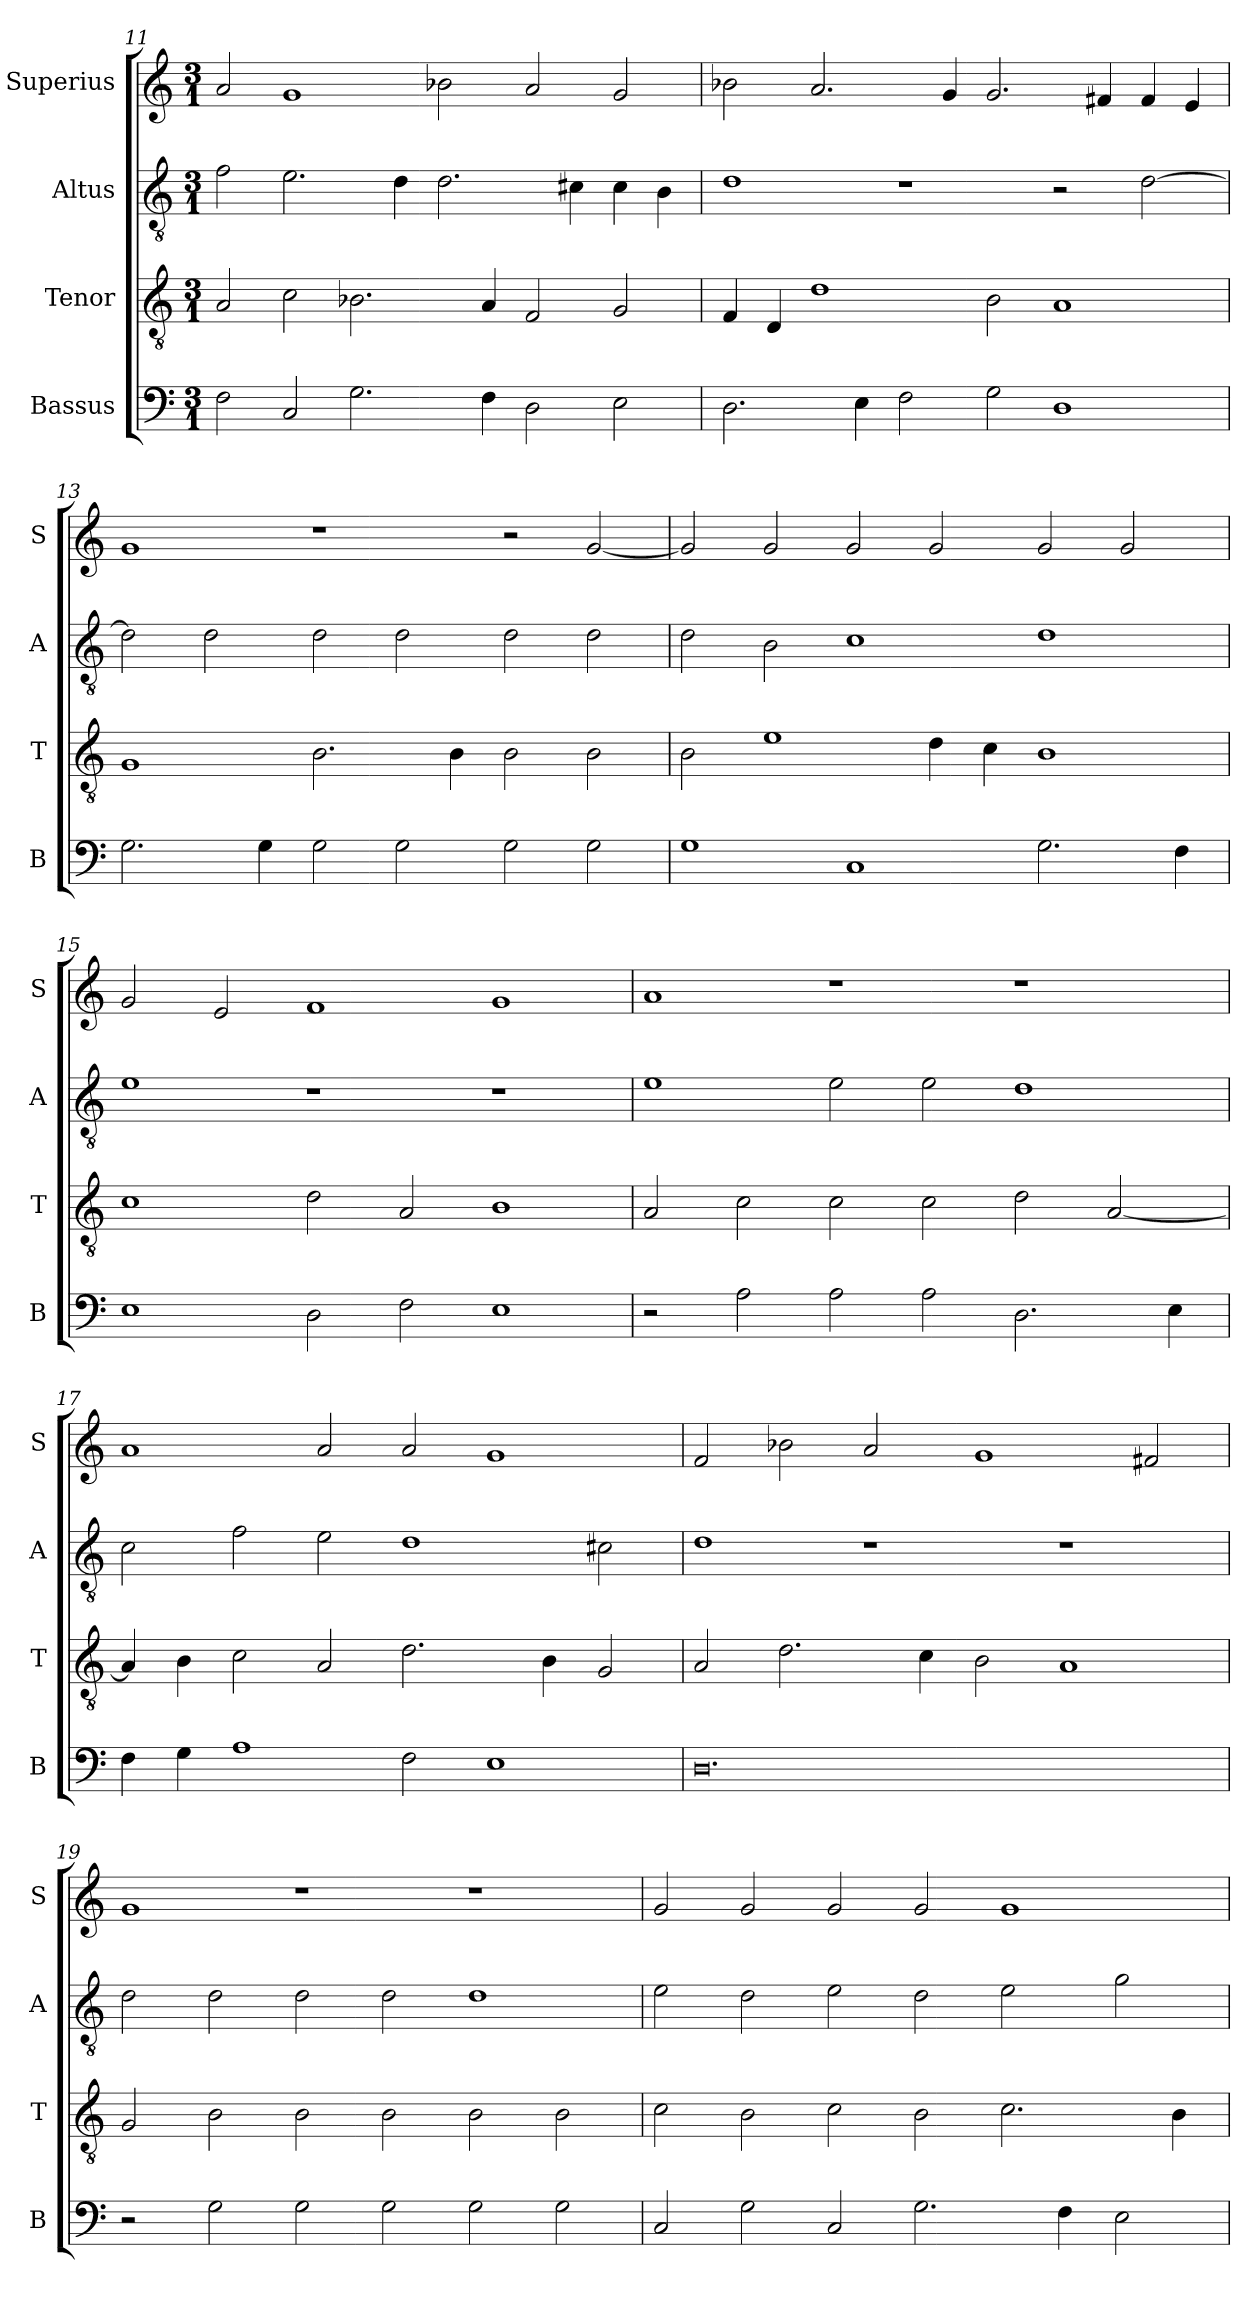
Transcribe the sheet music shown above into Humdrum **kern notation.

**kern	**kern	**kern	**kern
*part4	*part3	*part2	*part1
*staff4	*staff3	*staff2	*staff1
*I"Bassus	*I"Tenor	*I"Altus	*I"Superius
*I'B	*I'T	*I'A	*I'S
*clefF4	*clefGv2	*clefGv2	*clefG2
*k[]	*k[]	*k[]	*k[]
*M3/1	*M3/1	*M3/1	*M3/1
=11	=11	=11	=11
2F\	2A/	2f\	2a/
2C/	2c\	2.e\	1g
2.G\	2.B-X\	.	.
.	.	4d\	.
.	.	2.d\	2b-X\
4F\	4A/	.	.
2D\	2F/	.	2a/
.	.	4c#X\	.
2E\	2G/	4c#\	2g/
.	.	4B\	.
=12	=12	=12	=12
2.D\	4F/	1d	2b-X\
.	4D/	.	.
.	1d	.	2.a/
4E\	.	.	.
2F\	.	1r	.
.	.	.	4g/
2G\	2B\	.	2.g/
1D	1A	2r	.
.	.	.	4f#X/
.	.	[2d\	4f#/
.	.	.	4e/
=13	=13	=13	=13
2.G\	1G	2d\]	1g
.	.	2d\	.
4G\	.	.	.
2G\	2.B\	2d\	1r
2G\	.	2d\	.
.	4B\	.	.
2G\	2B\	2d\	2r
2G\	2B\	2d\	[2g/
=14	=14	=14	=14
1G	2B\	2d\	2g/]
.	1e	2B\	2g/
1C	.	1c	2g/
.	4d\	.	2g/
.	4c\	.	.
2.G\	1B	1d	2g/
.	.	.	2g/
4F\	.	.	.
=15	=15	=15	=15
1E	1c	1e	2g/
.	.	.	2e/
2D\	2d\	1r	1f
2F\	2A/	.	.
1E	1B	1r	1g
=16	=16	=16	=16
2r	2A/	1e	1a
2A\	2c\	.	.
2A\	2c\	2e\	1r
2A\	2c\	2e\	.
2.D\	2d\	1d	1r
.	[2A/	.	.
4E\	.	.	.
=17	=17	=17	=17
4F\	4A/]	2c\	1a
4G\	4B\	.	.
1A	2c\	2f\	.
.	2A/	2e\	2a/
2F\	2.d\	1d	2a/
1E	.	.	1g
.	4B\	.	.
.	2G/	2c#X\	.
=18	=18	=18	=18
0.D	2A/	1d	2f/
.	2.d\	.	2b-X\
.	.	1r	2a/
.	4c\	.	.
.	2B\	.	1g
.	1A	1r	.
.	.	.	2f#X/
=19	=19	=19	=19
2r	2G/	2d\	1g
2G\	2B\	2d\	.
2G\	2B\	2d\	1r
2G\	2B\	2d\	.
2G\	2B\	1d	1r
2G\	2B\	.	.
=20	=20	=20	=20
2C/	2c\	2e\	2g/
2G\	2B\	2d\	2g/
2C/	2c\	2e\	2g/
2.G\	2B\	2d\	2g/
.	2.c\	2e\	1g
4F\	.	.	.
2E\	.	2g\	.
.	4B\	.	.
=	=	=	=
*-	*-	*-	*-
